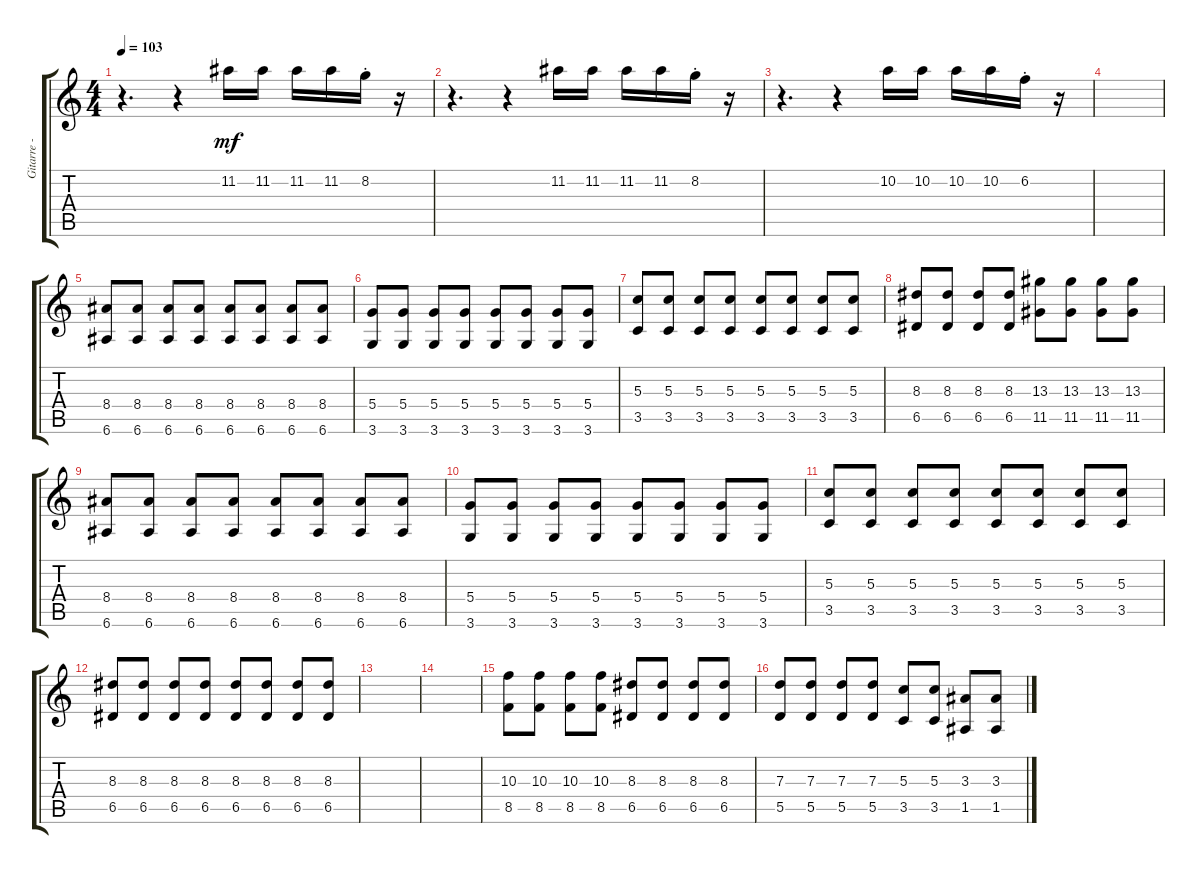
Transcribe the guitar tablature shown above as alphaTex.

\track ("Gitarre - 1" "Gitarre - ") {instrument overdrivenguitar}
\staff {score tabs}
\tuning (E4 B3 G3 D3 A2 E2) {hide}
\ts (4 4)
\tempo 103
\clef g2
\ks c
r.4{d dy mf} r.4 11.2.16 11.2.16 11.2.16 11.2.16 8.2{st}.16 r.16 |
r.4{d} r.4 11.2.16 11.2.16 11.2.16 11.2.16 8.2{st}.16 r.16 |
r.4{d} r.4 10.2.16 10.2.16 10.2.16 10.2.16 6.2{st}.16 r.16 |
|
(8.4 6.6).8 (8.4 6.6).8 (8.4 6.6).8 (8.4 6.6).8 (8.4 6.6).8 (8.4 6.6).8 (8.4 6.6).8 (8.4 6.6).8 |
(5.4 3.6).8 (5.4 3.6).8 (5.4 3.6).8 (5.4 3.6).8 (5.4 3.6).8 (5.4 3.6).8 (5.4 3.6).8 (5.4 3.6).8 |
(5.3 3.5).8 (5.3 3.5).8 (5.3 3.5).8 (5.3 3.5).8 (5.3 3.5).8 (5.3 3.5).8 (5.3 3.5).8 (5.3 3.5).8 |
(8.3 6.5).8 (8.3 6.5).8 (8.3 6.5).8 (8.3 6.5).8 (13.3 11.5).8 (13.3 11.5).8 (13.3 11.5).8 (13.3 11.5).8 |
(8.4 6.6).8 (8.4 6.6).8 (8.4 6.6).8 (8.4 6.6).8 (8.4 6.6).8 (8.4 6.6).8 (8.4 6.6).8 (8.4 6.6).8 |
(5.4 3.6).8 (5.4 3.6).8 (5.4 3.6).8 (5.4 3.6).8 (5.4 3.6).8 (5.4 3.6).8 (5.4 3.6).8 (5.4 3.6).8 |
(5.3 3.5).8 (5.3 3.5).8 (5.3 3.5).8 (5.3 3.5).8 (5.3 3.5).8 (5.3 3.5).8 (5.3 3.5).8 (5.3 3.5).8 |
(8.3 6.5).8 (8.3 6.5).8 (8.3 6.5).8 (8.3 6.5).8 (8.3 6.5).8 (8.3 6.5).8 (8.3 6.5).8 (8.3 6.5).8 |
|
|
(10.3 8.5).8 (10.3 8.5).8 (10.3 8.5).8 (10.3 8.5).8 (8.3 6.5).8 (8.3 6.5).8 (8.3 6.5).8 (8.3 6.5).8 |
(7.3 5.5).8 (7.3 5.5).8 (7.3 5.5).8 (7.3 5.5).8 (5.3 3.5).8 (5.3 3.5).8 (3.3 1.5).8 (3.3 1.5).8
